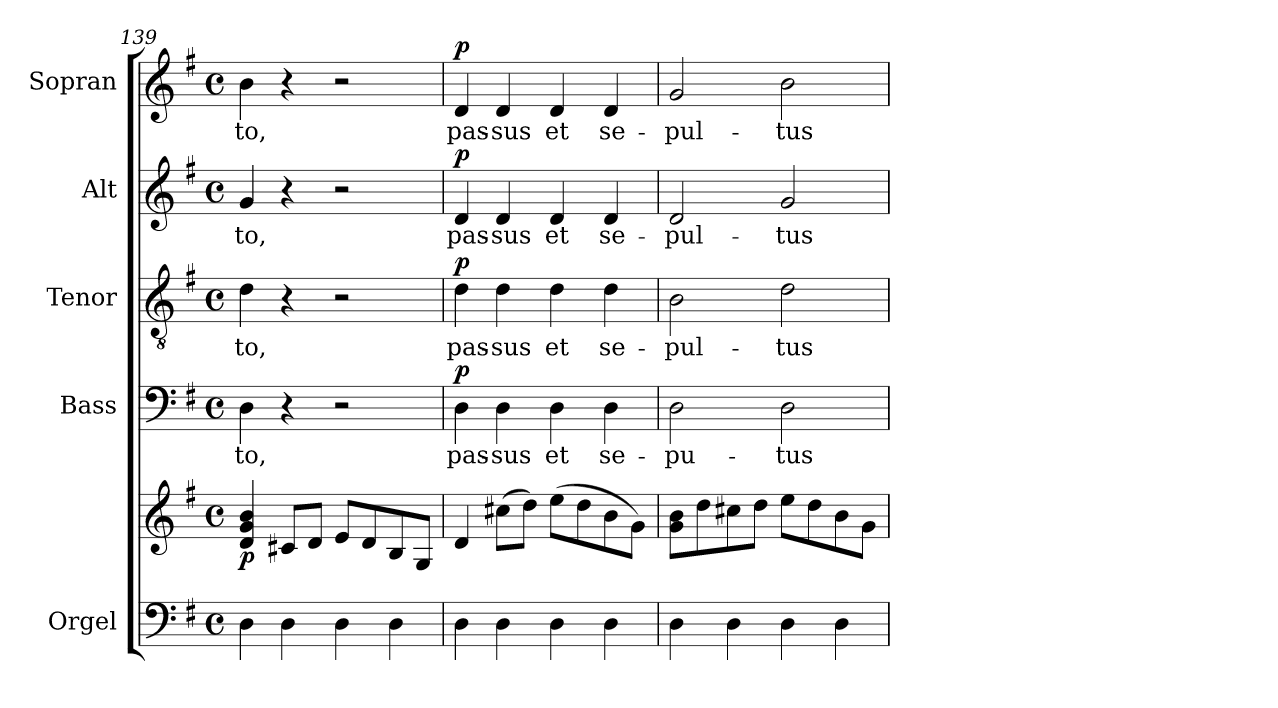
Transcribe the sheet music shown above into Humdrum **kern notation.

**kern	**kern	**dynam	**kern	**text	**dynam	**kern	**text	**dynam	**kern	**text	**dynam	**kern	**text	**dynam
*part5	*part5	*part5	*part4	*part4	*part4	*part3	*part3	*part3	*part2	*part2	*part2	*part1	*part1	*part1
*staff6	*staff5	*staff5/6	*staff4	*staff4	*staff4	*staff3	*staff3	*staff3	*staff2	*staff2	*staff2	*staff1	*staff1	*staff1
*I"Orgel	*	*	*I"Bass	*	*	*I"Tenor	*	*	*I"Alt	*	*	*I"Sopran	*	*
*I'Org.	*	*	*I'B.	*	*	*I'T.	*	*	*I'A.	*	*	*I'S.	*	*
*clefF4	*clefG2	*	*clefF4	*	*	*clefGv2	*	*	*clefG2	*	*	*clefG2	*	*
*k[f#]	*k[f#]	*	*k[f#]	*	*	*k[f#]	*	*	*k[f#]	*	*	*k[f#]	*	*
*G:	*G:	*	*G:	*	*	*G:	*	*	*G:	*	*	*G:	*	*
*M4/4	*M4/4	*	*M4/4	*	*	*M4/4	*	*	*M4/4	*	*	*M4/4	*	*
*met(c)	*met(c)	*	*met(c)	*	*	*met(c)	*	*	*met(c)	*	*	*met(c)	*	*
=139	=139	=139	=139	=139	=139	=139	=139	=139	=139	=139	=139	=139	=139	=139
!	!	!LO:DY:b	!	!LO:LY:b	!	!	!LO:LY:b	!	!	!LO:LY:b	!	!	!LO:LY:b	!
4D\	4d/ 4g/ 4b/	p	4D\	-to,	.	4d\	-to,	.	4g/	-to,	.	4b\	-to,	.
4D\	8c#X/L	.	4r	.	.	4r	.	.	4r	.	.	4r	.	.
.	8d/J	.	.	.	.	.	.	.	.	.	.	.	.	.
4D\	8e/L	.	2r	.	.	2r	.	.	2r	.	.	2r	.	.
.	8d/	.	.	.	.	.	.	.	.	.	.	.	.	.
4D\	8B/	.	.	.	.	.	.	.	.	.	.	.	.	.
.	8G/J	.	.	.	.	.	.	.	.	.	.	.	.	.
!!LO:PB:g=z
=140	=140	=140	=140	=140	=140	=140	=140	=140	=140	=140	=140	=140	=140	=140
!	!	!	!	!LO:LY:b	!LO:DY:a	!	!LO:LY:b	!LO:DY:a	!	!LO:LY:b	!LO:DY:a	!	!LO:LY:b	!LO:DY:a
4D\	4d/	.	4D\	pas-	p	4d\	pas-	p	4d/	pas-	p	4d/	pas-	p
!	!	!	!	!LO:LY:b	!	!	!LO:LY:b	!	!	!LO:LY:b	!	!	!LO:LY:b	!
4D\	(>8cc#X\L	.	4D\	-sus	.	4d\	-sus	.	4d/	-sus	.	4d/	-sus	.
.	8dd\J)	.	.	.	.	.	.	.	.	.	.	.	.	.
!	!	!	!	!LO:LY:b	!	!	!LO:LY:b	!	!	!LO:LY:b	!	!	!LO:LY:b	!
4D\	(>8ee\L	.	4D\	et	.	4d\	et	.	4d/	et	.	4d/	et	.
.	8dd\	.	.	.	.	.	.	.	.	.	.	.	.	.
!	!	!	!	!LO:LY:b	!	!	!LO:LY:b	!	!	!LO:LY:b	!	!	!LO:LY:b	!
4D\	8b\	.	4D\	se-	.	4d\	se-	.	4d/	se-	.	4d/	se-	.
.	8g\J)	.	.	.	.	.	.	.	.	.	.	.	.	.
=141	=141	=141	=141	=141	=141	=141	=141	=141	=141	=141	=141	=141	=141	=141
!	!	!	!	!LO:LY:b	!	!	!LO:LY:b	!	!	!LO:LY:b	!	!	!LO:LY:b	!
4D\	8g\ 8b\L	.	2D\	-pu-	.	2B\	-pul-	.	2d/	-pul-	.	2g/	-pul-	.
.	8dd\	.	.	.	.	.	.	.	.	.	.	.	.	.
4D\	8cc#X\	.	.	.	.	.	.	.	.	.	.	.	.	.
.	8dd\J	.	.	.	.	.	.	.	.	.	.	.	.	.
!	!	!	!	!LO:LY:b	!	!	!LO:LY:b	!	!	!LO:LY:b	!	!	!LO:LY:b	!
4D\	8ee\L	.	2D\	-tus	.	2d\	-tus	.	2g/	-tus	.	2b\	-tus	.
.	8dd\	.	.	.	.	.	.	.	.	.	.	.	.	.
4D\	8b\	.	.	.	.	.	.	.	.	.	.	.	.	.
.	8g\J	.	.	.	.	.	.	.	.	.	.	.	.	.
=	=	=	=	=	=	=	=	=	=	=	=	=	=	=
*-	*-	*-	*-	*-	*-	*-	*-	*-	*-	*-	*-	*-	*-	*-
